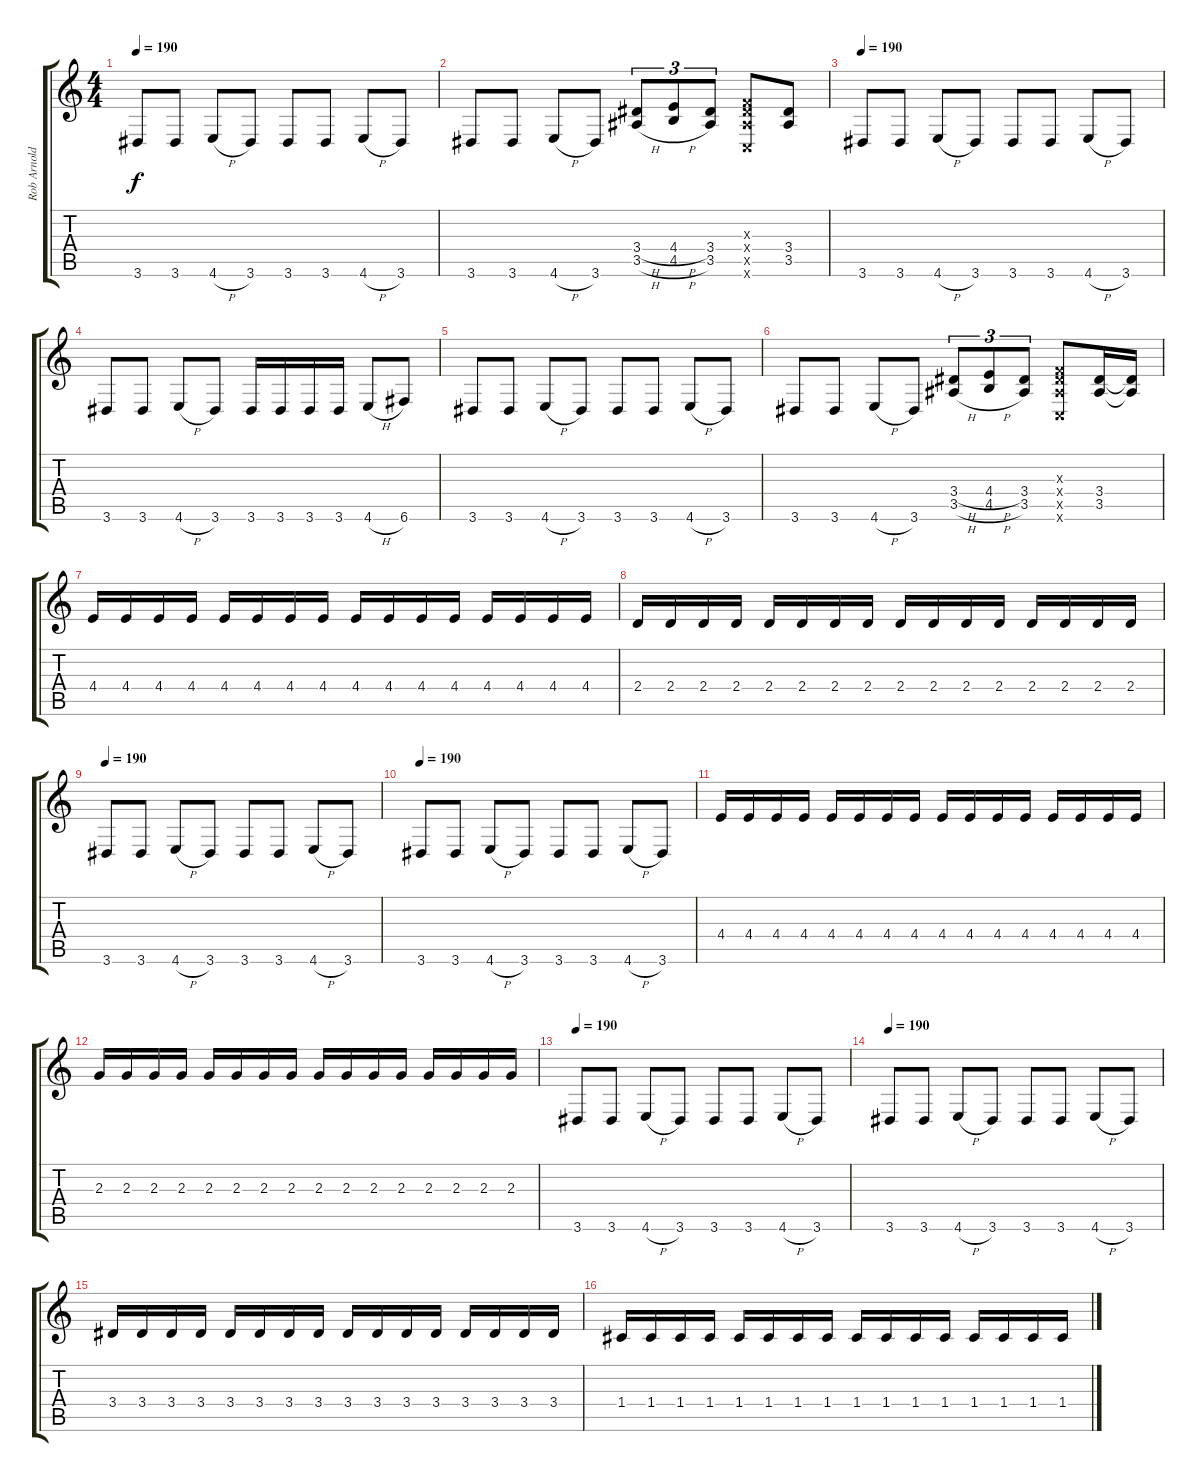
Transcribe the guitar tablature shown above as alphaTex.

\track ("Rob Arnold" "Rob Arnold") {instrument distortionguitar}
\staff {score tabs}
\tuning (D4 A3 F3 C3 G2 C2) {hide}
\ts (4 4)
\tempo 190
\clef g2
\ks c
3.6.8{dy f} 3.6.8 4.6{h}.8 3.6.8 3.6.8 3.6.8 4.6{h}.8 3.6.8 |
3.6.8 3.6.8 4.6{h}.8 3.6.8 (3.4{h} 3.5{h}).8{tu (3 2)} (4.4{h} 4.5{h}).8{tu (3 2)} (3.4 3.5).8{tu (3 2)} (0.3{x} 3.4{x} 3.5{x} 0.6{x}).8 (3.4 3.5).8 |
\tempo 190
3.6.8 3.6.8 4.6{h}.8 3.6.8 3.6.8 3.6.8 4.6{h}.8 3.6.8 |
3.6.8 3.6.8 4.6{h}.8 3.6.8 3.6.16 3.6.16 3.6.16 3.6.16 4.6{h}.8 6.6.8 |
3.6.8 3.6.8 4.6{h}.8 3.6.8 3.6.8 3.6.8 4.6{h}.8 3.6.8 |
3.6.8 3.6.8 4.6{h}.8 3.6.8 (3.4{h} 3.5{h}).8{tu (3 2)} (4.4{h} 4.5{h}).8{tu (3 2)} (3.4 3.5).8{tu (3 2)} (0.3{x} 3.4{x} 3.5{x} 0.6{x}).8 (3.4 3.5).16 (3.4{t} 3.5{t}).16 |
4.4.16 4.4.16 4.4.16 4.4.16 4.4.16 4.4.16 4.4.16 4.4.16 4.4.16 4.4.16 4.4.16 4.4.16 4.4.16 4.4.16 4.4.16 4.4.16 |
2.4.16 2.4.16 2.4.16 2.4.16 2.4.16 2.4.16 2.4.16 2.4.16 2.4.16 2.4.16 2.4.16 2.4.16 2.4.16 2.4.16 2.4.16 2.4.16 |
\tempo 190
3.6.8 3.6.8 4.6{h}.8 3.6.8 3.6.8 3.6.8 4.6{h}.8 3.6.8 |
\tempo 190
3.6.8 3.6.8 4.6{h}.8 3.6.8 3.6.8 3.6.8 4.6{h}.8 3.6.8 |
4.4.16 4.4.16 4.4.16 4.4.16 4.4.16 4.4.16 4.4.16 4.4.16 4.4.16 4.4.16 4.4.16 4.4.16 4.4.16 4.4.16 4.4.16 4.4.16 |
2.3.16 2.3.16 2.3.16 2.3.16 2.3.16 2.3.16 2.3.16 2.3.16 2.3.16 2.3.16 2.3.16 2.3.16 2.3.16 2.3.16 2.3.16 2.3.16 |
\tempo 190
3.6.8 3.6.8 4.6{h}.8 3.6.8 3.6.8 3.6.8 4.6{h}.8 3.6.8 |
\tempo 190
3.6.8 3.6.8 4.6{h}.8 3.6.8 3.6.8 3.6.8 4.6{h}.8 3.6.8 |
3.4.16 3.4.16 3.4.16 3.4.16 3.4.16 3.4.16 3.4.16 3.4.16 3.4.16 3.4.16 3.4.16 3.4.16 3.4.16 3.4.16 3.4.16 3.4.16 |
1.4.16 1.4.16 1.4.16 1.4.16 1.4.16 1.4.16 1.4.16 1.4.16 1.4.16 1.4.16 1.4.16 1.4.16 1.4.16 1.4.16 1.4.16 1.4.16
